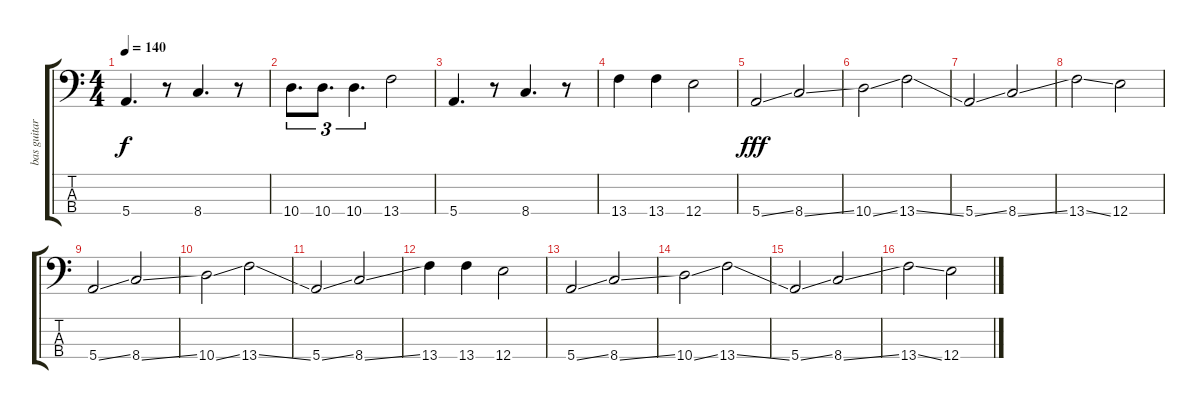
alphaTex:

\track ("bas guitar" "bas guitar") {instrument electricbassfinger}
\staff {score tabs}
\tuning (G2 D2 A1 E1) {hide}
\ts (4 4)
\tempo 140
\clef f4
\ks c
5.4.4{d dy f} r.8 8.4.4{d} r.8 |
10.4.8{d tu (3 2)} 10.4.8{d tu (3 2)} 10.4.4{d tu (3 2)} 13.4.2 |
5.4.4{d} r.8 8.4.4{d} r.8 |
13.4.4 13.4.4 12.4.2 |
5.4{ss}.2{dy fff} 8.4{ss}.2 |
10.4{ss}.2 13.4{ss}.2 |
5.4{ss}.2 8.4{ss}.2 |
13.4{ss}.2 12.4.2 |
5.4{ss}.2 8.4{ss}.2 |
10.4{ss}.2 13.4{ss}.2 |
5.4{ss}.2 8.4{ss}.2 |
13.4.4 13.4.4 12.4.2 |
5.4{ss}.2 8.4{ss}.2 |
10.4{ss}.2 13.4{ss}.2 |
5.4{ss}.2 8.4{ss}.2 |
13.4{ss}.2 12.4.2
